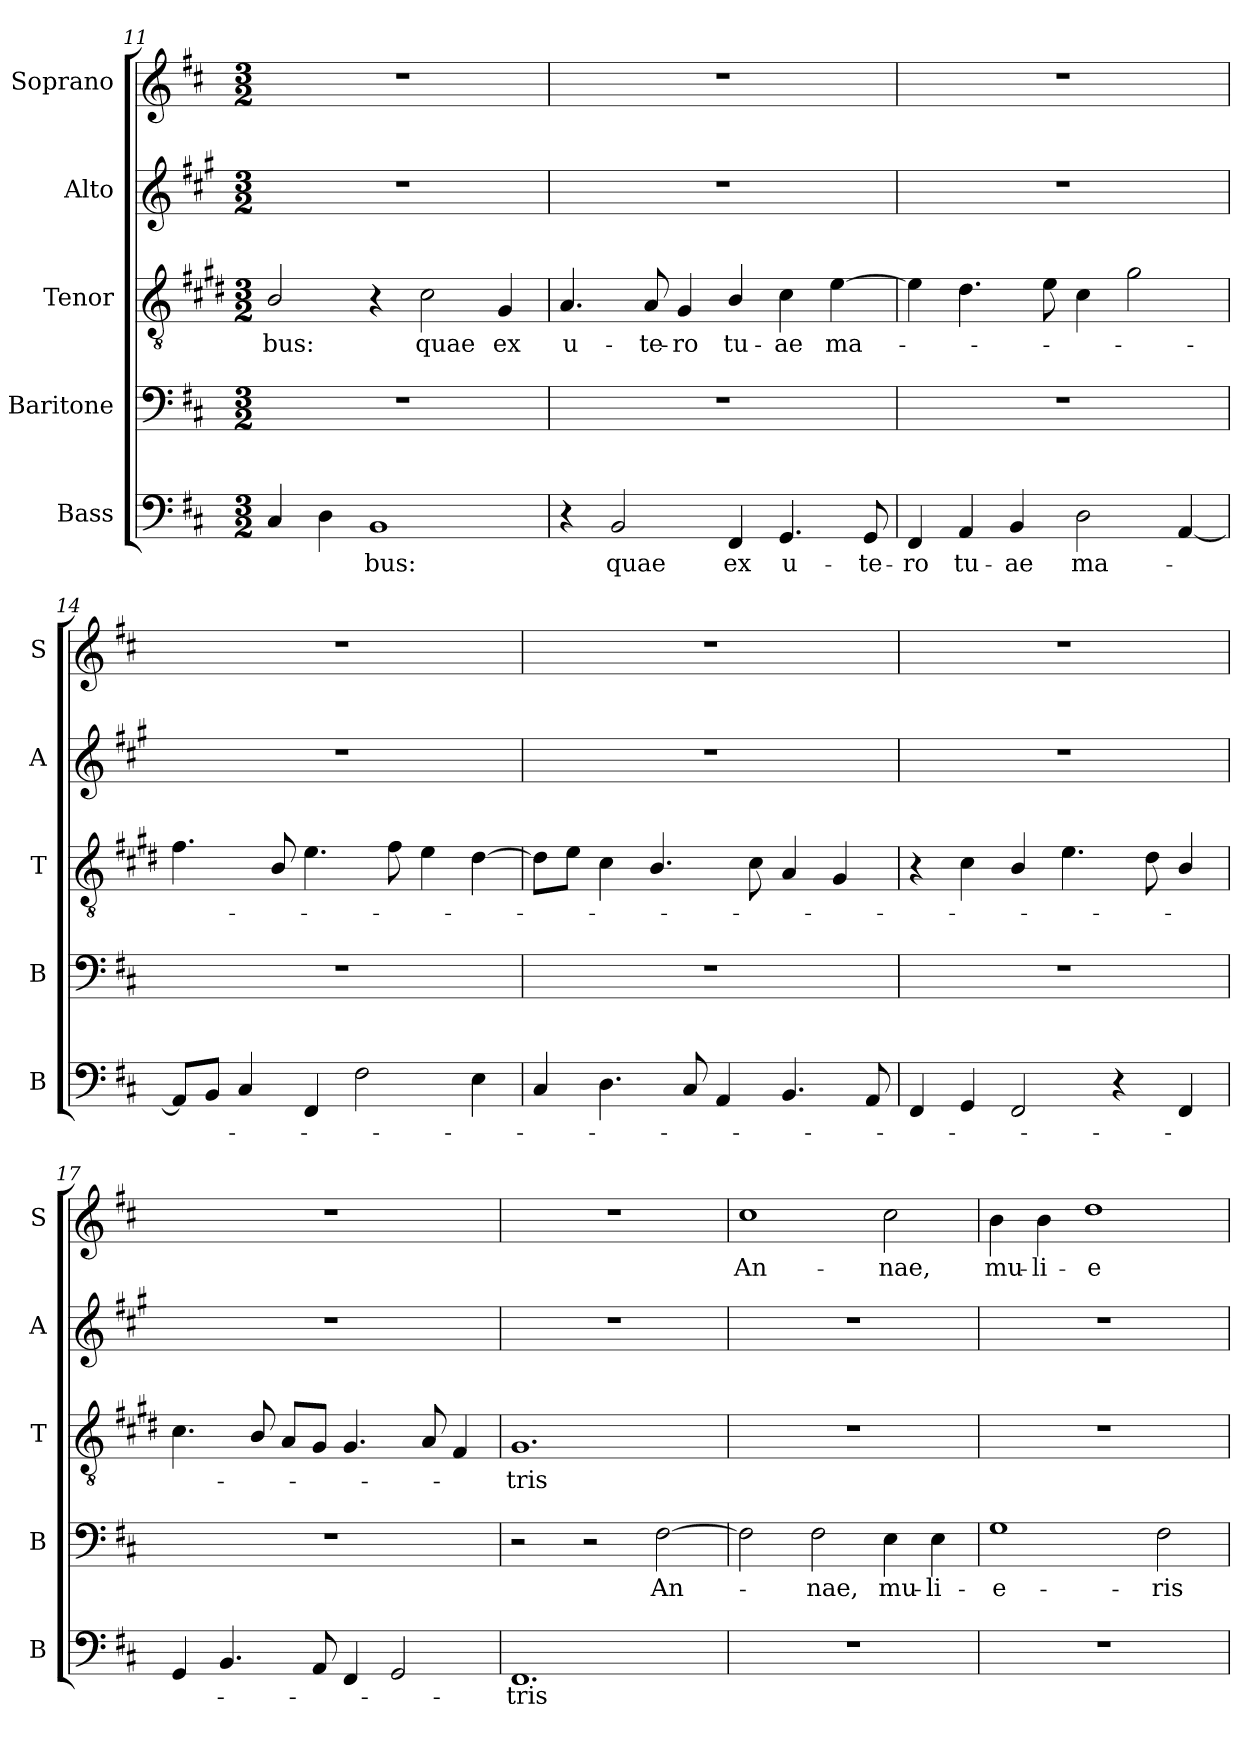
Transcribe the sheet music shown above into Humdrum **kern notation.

**kern	**text	**kern	**text	**kern	**text	**kern	**kern	**text
*part5	*part5	*part4	*part4	*part3	*part3	*part2	*part1	*part1
*staff5	*staff5	*staff4	*staff4	*staff3	*staff3	*staff2	*staff1	*staff1
*I"Bass	*	*I"Baritone	*	*I"Tenor	*	*I"Alto	*I"Soprano	*
*I'B	*	*I'B	*	*I'T	*	*I'A	*I'S	*
!!LO:LB:g=z
*clefF4	*	*clefF4	*	*clefGv2	*	*clefG2	*clefG2	*
*	*	*	*	*ITrd1c2	*	*ITrd4c7	*	*
*k[f#c#]	*	*k[f#c#]	*	*k[f#c#]	*	*k[f#c#]	*k[f#c#]	*
*D:	*	*D:	*	*D:	*	*D:	*D:	*
*M3/2	*	*M3/2	*	*M3/2	*	*M3/2	*M3/2	*
=11	=11	=11	=11	=11	=11	=11	=11	=11
!	!	!	!	!	!LO:LY:b	!	!	!
4C#/	.	1.r	.	2A/	-bus:	1.r	1.r	.
4D\	.	.	.	.	.	.	.	.
!	!LO:LY:b	!	!	!	!	!	!	!
1BB	-bus:	.	.	4r	.	.	.	.
!	!	!	!	!	!LO:LY:b	!	!	!
.	.	.	.	2B\	quae	.	.	.
!	!	!	!	!	!LO:LY:b	!	!	!
.	.	.	.	4F#/	ex	.	.	.
=12	=12	=12	=12	=12	=12	=12	=12	=12
!	!	!	!	!	!LO:LY:b	!	!	!
4r	.	1.r	.	4.G/	u-	1.r	1.r	.
!	!LO:LY:b	!	!	!	!	!	!	!
2BB/	quae	.	.	.	.	.	.	.
!	!	!	!	!	!LO:LY:b	!	!	!
.	.	.	.	8G/	-te-	.	.	.
!	!	!	!	!	!LO:LY:b	!	!	!
.	.	.	.	4F#/	-ro	.	.	.
!	!LO:LY:b	!	!	!	!LO:LY:b	!	!	!
4FF#/	ex	.	.	4A/	tu-	.	.	.
!	!LO:LY:b	!	!	!	!LO:LY:b	!	!	!
4.GG/	u-	.	.	4B\	-ae	.	.	.
!	!	!	!	!	!LO:LY:b	!	!	!
.	.	.	.	[4d\	ma-	.	.	.
!	!LO:LY:b	!	!	!	!	!	!	!
8GG/	-te-	.	.	.	.	.	.	.
=13	=13	=13	=13	=13	=13	=13	=13	=13
!	!LO:LY:b	!	!	!	!	!	!	!
4FF#/	-ro	1.r	.	4d\]	.	1.r	1.r	.
!	!LO:LY:b	!	!	!	!	!	!	!
4AA/	tu-	.	.	4.c#\	.	.	.	.
!	!LO:LY:b	!	!	!	!	!	!	!
4BB/	-ae	.	.	.	.	.	.	.
.	.	.	.	8d\	.	.	.	.
!	!LO:LY:b	!	!	!	!	!	!	!
2D\	ma-	.	.	4B\	.	.	.	.
.	.	.	.	2f#\	.	.	.	.
[4AA/	.	.	.	.	.	.	.	.
=14	=14	=14	=14	=14	=14	=14	=14	=14
8AA/L]	.	1.r	.	4.e\	.	1.r	1.r	.
8BB/J	.	.	.	.	.	.	.	.
4C#/	.	.	.	.	.	.	.	.
.	.	.	.	8A/	.	.	.	.
4FF#/	.	.	.	4.d\	.	.	.	.
2F#\	.	.	.	.	.	.	.	.
.	.	.	.	8e\	.	.	.	.
.	.	.	.	4d\	.	.	.	.
4E\	.	.	.	[4c#\	.	.	.	.
=15	=15	=15	=15	=15	=15	=15	=15	=15
4C#/	.	1.r	.	8c#\L]	.	1.r	1.r	.
.	.	.	.	8d\J	.	.	.	.
4.D\	.	.	.	4B\	.	.	.	.
.	.	.	.	4.A/	.	.	.	.
8C#/	.	.	.	.	.	.	.	.
4AA/	.	.	.	.	.	.	.	.
.	.	.	.	8B\	.	.	.	.
4.BB/	.	.	.	4G/	.	.	.	.
.	.	.	.	4F#/	.	.	.	.
8AA/	.	.	.	.	.	.	.	.
!!LO:PB:g=z
=16	=16	=16	=16	=16	=16	=16	=16	=16
4FF#/	.	1.r	.	4r	.	1.r	1.r	.
4GG/	.	.	.	4B\	.	.	.	.
2FF#/	.	.	.	4A/	.	.	.	.
.	.	.	.	4.d\	.	.	.	.
4r	.	.	.	.	.	.	.	.
.	.	.	.	8c#\	.	.	.	.
4FF#/	.	.	.	4A/	.	.	.	.
=17	=17	=17	=17	=17	=17	=17	=17	=17
4GG/	.	1.r	.	4.B\	.	1.r	1.r	.
4.BB/	.	.	.	.	.	.	.	.
.	.	.	.	8A/	.	.	.	.
.	.	.	.	8G/L	.	.	.	.
8AA/	.	.	.	8F#/J	.	.	.	.
4FF#/	.	.	.	4.F#/	.	.	.	.
2GG/	.	.	.	.	.	.	.	.
.	.	.	.	8G/	.	.	.	.
.	.	.	.	4E/	.	.	.	.
=18	=18	=18	=18	=18	=18	=18	=18	=18
!	!LO:LY:b	!	!	!	!LO:LY:b	!	!	!
1.FF#	-tris	2r	.	1.F#	-tris	1.r	1.r	.
.	.	2r	.	.	.	.	.	.
!	!	!	!LO:LY:b	!	!	!	!	!
.	.	[2F#\	An-	.	.	.	.	.
=19	=19	=19	=19	=19	=19	=19	=19	=19
!	!	!	!	!	!	!	!	!LO:LY:b
1.r	.	2F#\]	.	1.r	.	1.r	1cc#	An-
!	!	!	!LO:LY:b	!	!	!	!	!
.	.	2F#\	-nae,	.	.	.	.	.
!	!	!	!LO:LY:b	!	!	!	!	!LO:LY:b
.	.	4E\	mu-	.	.	.	2cc#\	-nae,
!	!	!	!LO:LY:b	!	!	!	!	!
.	.	4E\	-li-	.	.	.	.	.
=20	=20	=20	=20	=20	=20	=20	=20	=20
!	!	!	!LO:LY:b	!	!	!	!	!LO:LY:b
1.r	.	1G	-e-	1.r	.	1.r	4b\	mu-
!	!	!	!	!	!	!	!	!LO:LY:b
.	.	.	.	.	.	.	4b\	-li-
!	!	!	!	!	!	!	!	!LO:LY:b
.	.	.	.	.	.	.	1dd	-e-
!	!	!	!LO:LY:b	!	!	!	!	!
.	.	2F#\	-ris	.	.	.	.	.
=	=	=	=	=	=	=	=	=
*-	*-	*-	*-	*-	*-	*-	*-	*-
